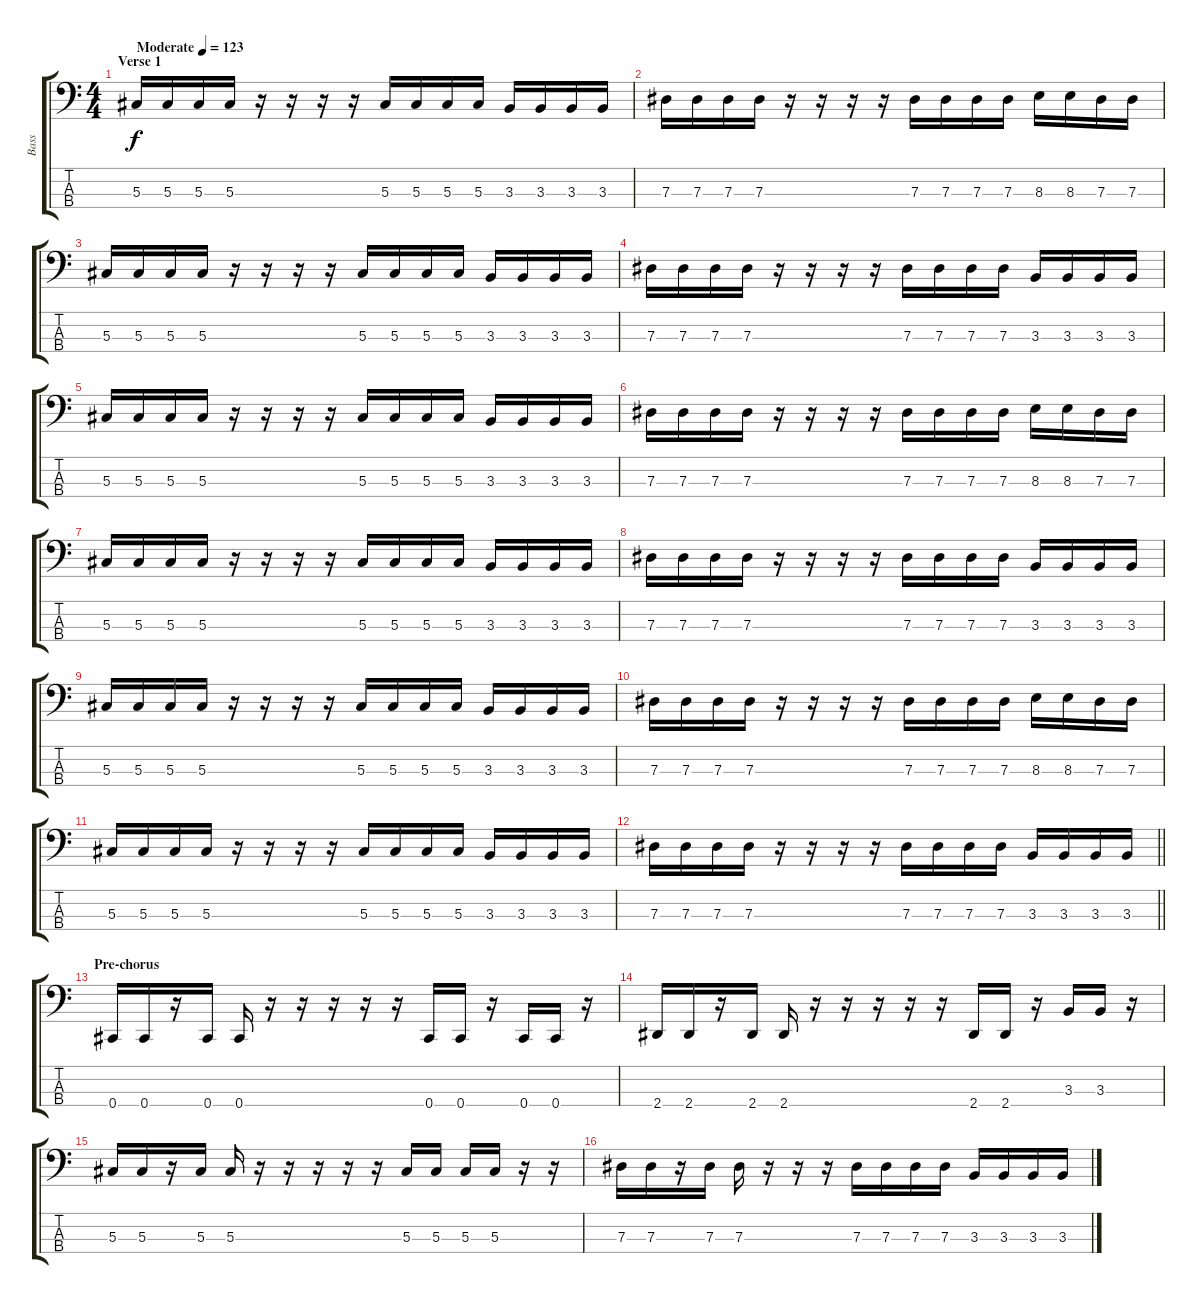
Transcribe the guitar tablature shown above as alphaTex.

\track ("Bass" "Bass") {instrument electricbassfinger}
\staff {score tabs}
\tuning (Gb2 Db2 Ab1 Db1) {hide}
\ts (4 4)
\section ("" "Verse 1")
\tempo (123 "Moderate")
\clef f4
\ks c
5.3.16{dy f instrument electricbassfinger} 5.3.16 5.3.16 5.3.16 r.16 r.16 r.16 r.16 5.3.16 5.3.16 5.3.16 5.3.16 3.3.16 3.3.16 3.3.16 3.3.16 |
7.3.16 7.3.16 7.3.16 7.3.16 r.16 r.16 r.16 r.16 7.3.16 7.3.16 7.3.16 7.3.16 8.3.16 8.3.16 7.3.16 7.3.16 |
5.3.16 5.3.16 5.3.16 5.3.16 r.16 r.16 r.16 r.16 5.3.16 5.3.16 5.3.16 5.3.16 3.3.16 3.3.16 3.3.16 3.3.16 |
7.3.16 7.3.16 7.3.16 7.3.16 r.16 r.16 r.16 r.16 7.3.16 7.3.16 7.3.16 7.3.16 3.3.16 3.3.16 3.3.16 3.3.16 |
5.3.16 5.3.16 5.3.16 5.3.16 r.16 r.16 r.16 r.16 5.3.16 5.3.16 5.3.16 5.3.16 3.3.16 3.3.16 3.3.16 3.3.16 |
7.3.16 7.3.16 7.3.16 7.3.16 r.16 r.16 r.16 r.16 7.3.16 7.3.16 7.3.16 7.3.16 8.3.16 8.3.16 7.3.16 7.3.16 |
5.3.16 5.3.16 5.3.16 5.3.16 r.16 r.16 r.16 r.16 5.3.16 5.3.16 5.3.16 5.3.16 3.3.16 3.3.16 3.3.16 3.3.16 |
7.3.16 7.3.16 7.3.16 7.3.16 r.16 r.16 r.16 r.16 7.3.16 7.3.16 7.3.16 7.3.16 3.3.16 3.3.16 3.3.16 3.3.16 |
5.3.16 5.3.16 5.3.16 5.3.16 r.16 r.16 r.16 r.16 5.3.16 5.3.16 5.3.16 5.3.16 3.3.16 3.3.16 3.3.16 3.3.16 |
7.3.16 7.3.16 7.3.16 7.3.16 r.16 r.16 r.16 r.16 7.3.16 7.3.16 7.3.16 7.3.16 8.3.16 8.3.16 7.3.16 7.3.16 |
5.3.16 5.3.16 5.3.16 5.3.16 r.16 r.16 r.16 r.16 5.3.16 5.3.16 5.3.16 5.3.16 3.3.16 3.3.16 3.3.16 3.3.16 |
\barLineRight lightlight
7.3.16 7.3.16 7.3.16 7.3.16 r.16 r.16 r.16 r.16 7.3.16 7.3.16 7.3.16 7.3.16 3.3.16 3.3.16 3.3.16 3.3.16 |
\section ("" "Pre-chorus")
0.4.16 0.4.16 r.16 0.4.16 0.4.16 r.16 r.16 r.16 r.16 r.16 0.4.16 0.4.16 r.16 0.4.16 0.4.16 r.16 |
2.4.16 2.4.16 r.16 2.4.16 2.4.16 r.16 r.16 r.16 r.16 r.16 2.4.16 2.4.16 r.16 3.3.16 3.3.16 r.16 |
5.3.16 5.3.16 r.16 5.3.16 5.3.16 r.16 r.16 r.16 r.16 r.16 5.3.16 5.3.16 5.3.16 5.3.16 r.16 r.16 |
7.3.16 7.3.16 r.16 7.3.16 7.3.16 r.16 r.16 r.16 7.3.16 7.3.16 7.3.16 7.3.16 3.3.16 3.3.16 3.3.16 3.3.16
